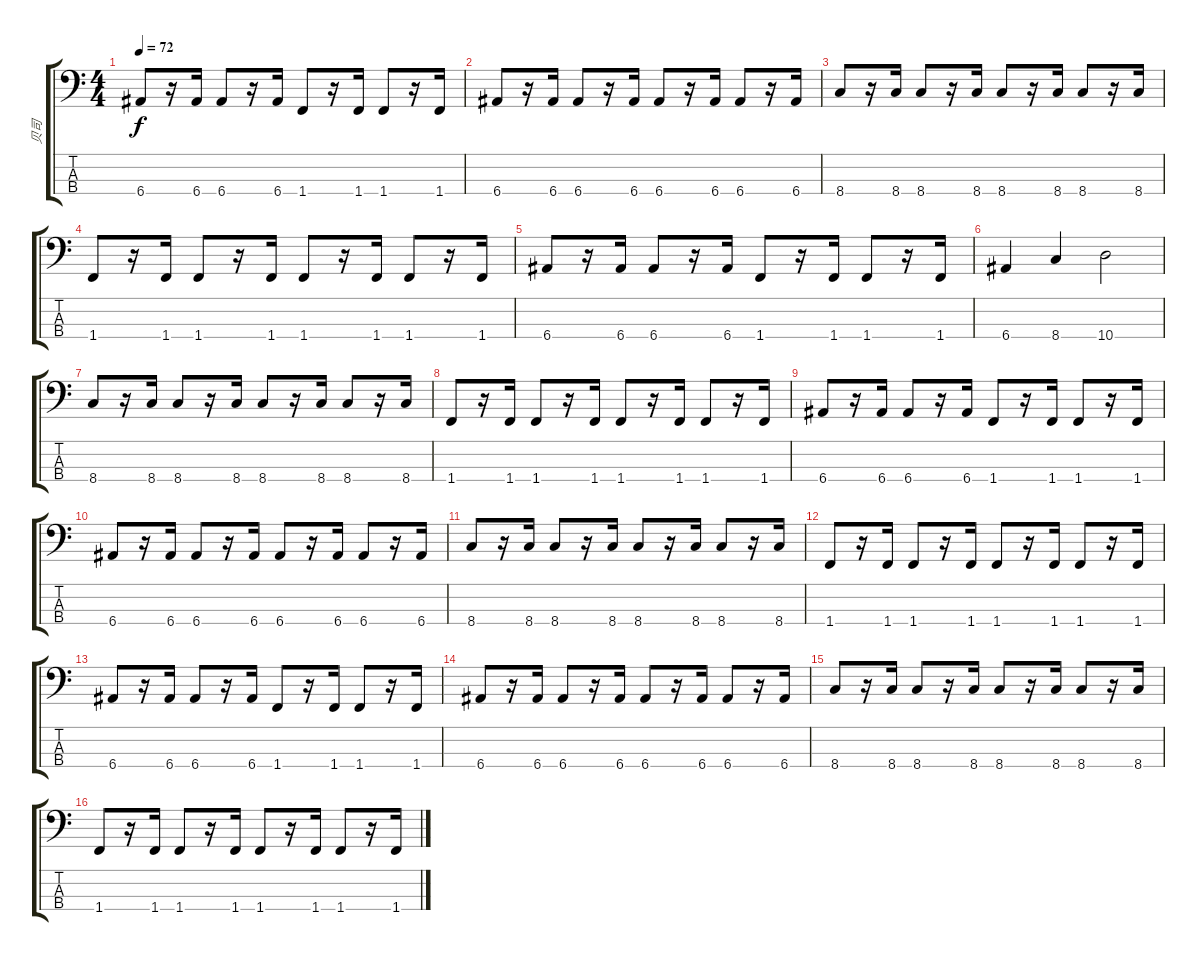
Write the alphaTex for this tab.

\track ("贝司" "贝司") {instrument electricbasspick}
\staff {score tabs}
\tuning (G2 D2 A1 E1) {hide}
\ts (4 4)
\tempo 72
\clef f4
\ks c
6.4.8{dy f} r.16 6.4.16 6.4.8 r.16 6.4.16 1.4.8 r.16 1.4.16 1.4.8 r.16 1.4.16 |
6.4.8 r.16 6.4.16 6.4.8 r.16 6.4.16 6.4.8 r.16 6.4.16 6.4.8 r.16 6.4.16 |
8.4.8 r.16 8.4.16 8.4.8 r.16 8.4.16 8.4.8 r.16 8.4.16 8.4.8 r.16 8.4.16 |
1.4.8 r.16 1.4.16 1.4.8 r.16 1.4.16 1.4.8 r.16 1.4.16 1.4.8 r.16 1.4.16 |
6.4.8 r.16 6.4.16 6.4.8 r.16 6.4.16 1.4.8 r.16 1.4.16 1.4.8 r.16 1.4.16 |
6.4.4 8.4.4 10.4.2 |
8.4.8 r.16 8.4.16 8.4.8 r.16 8.4.16 8.4.8 r.16 8.4.16 8.4.8 r.16 8.4.16 |
1.4.8 r.16 1.4.16 1.4.8 r.16 1.4.16 1.4.8 r.16 1.4.16 1.4.8 r.16 1.4.16 |
6.4.8 r.16 6.4.16 6.4.8 r.16 6.4.16 1.4.8 r.16 1.4.16 1.4.8 r.16 1.4.16 |
6.4.8 r.16 6.4.16 6.4.8 r.16 6.4.16 6.4.8 r.16 6.4.16 6.4.8 r.16 6.4.16 |
8.4.8 r.16 8.4.16 8.4.8 r.16 8.4.16 8.4.8 r.16 8.4.16 8.4.8 r.16 8.4.16 |
1.4.8 r.16 1.4.16 1.4.8 r.16 1.4.16 1.4.8 r.16 1.4.16 1.4.8 r.16 1.4.16 |
6.4.8 r.16 6.4.16 6.4.8 r.16 6.4.16 1.4.8 r.16 1.4.16 1.4.8 r.16 1.4.16 |
6.4.8 r.16 6.4.16 6.4.8 r.16 6.4.16 6.4.8 r.16 6.4.16 6.4.8 r.16 6.4.16 |
8.4.8 r.16 8.4.16 8.4.8 r.16 8.4.16 8.4.8 r.16 8.4.16 8.4.8 r.16 8.4.16 |
1.4.8 r.16 1.4.16 1.4.8 r.16 1.4.16 1.4.8 r.16 1.4.16 1.4.8 r.16 1.4.16
